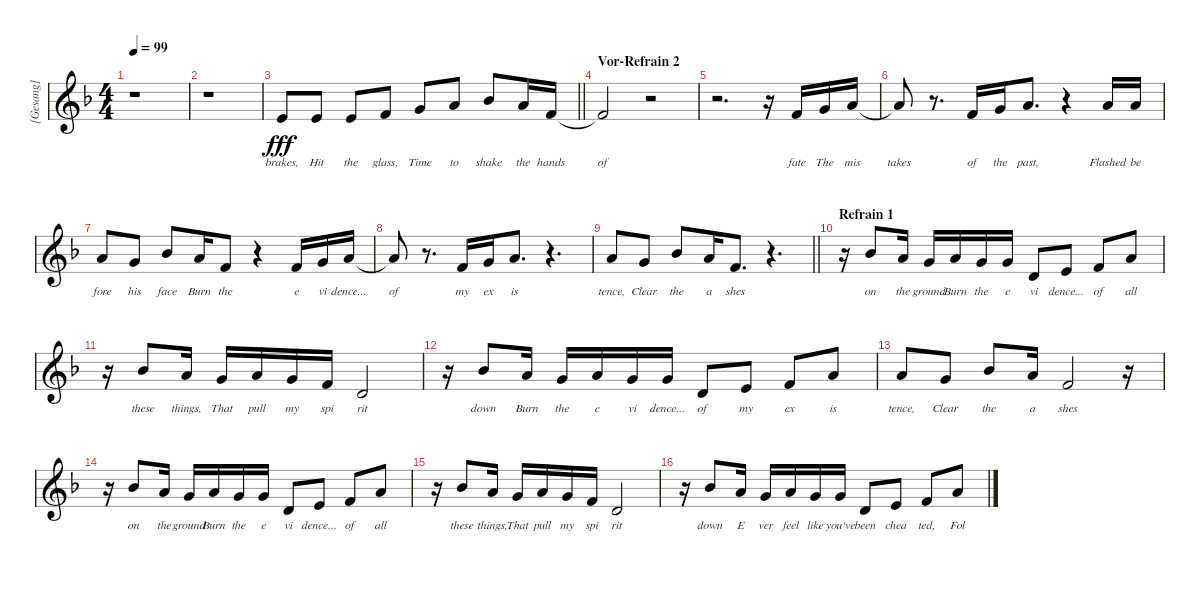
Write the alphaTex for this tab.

\track ("[Gesang]" "[Gesang]") {instrument tenorsax}
\staff {score}
\tuning (E4 B3 G3 D3 A2 E2) {hide}
\ts (4 4)
\tempo 99
\clef g2
\ks dminor
r.1{dy fff} |
r.1 |
\barLineRight lightlight
5.2.8{lyrics (0 "brakes,") lyrics (1 "") lyrics (2 "") lyrics (3 "") lyrics (4 "")} 5.2.8{lyrics (0 "Hit") lyrics (1 "") lyrics (2 "") lyrics (3 "") lyrics (4 "")} 5.2.8{lyrics (0 "the") lyrics (1 "") lyrics (2 "") lyrics (3 "") lyrics (4 "")} 6.2.8{lyrics (0 "glass,") lyrics (1 "") lyrics (2 "") lyrics (3 "") lyrics (4 "")} 3.1.8{lyrics (0 "Time") lyrics (1 "") lyrics (2 "") lyrics (3 "") lyrics (4 "")} 5.1.8{lyrics (0 "to") lyrics (1 "") lyrics (2 "") lyrics (3 "") lyrics (4 "")} 6.1.8{lyrics (0 "shake") lyrics (1 "") lyrics (2 "") lyrics (3 "") lyrics (4 "")} 5.1.16{lyrics (0 "the") lyrics (1 "") lyrics (2 "") lyrics (3 "") lyrics (4 "")} 6.2.16{lyrics (0 "hands") lyrics (1 "") lyrics (2 "") lyrics (3 "") lyrics (4 "")} |
\section ("" "Vor-Refrain 2")
6.2{t}.2{lyrics (0 "of") lyrics (1 "") lyrics (2 "") lyrics (3 "") lyrics (4 "")} r.2 |
r.2{d} r.16 6.2.16{lyrics (0 "fate") lyrics (1 "") lyrics (2 "") lyrics (3 "") lyrics (4 "")} 8.2.16{lyrics (0 "The") lyrics (1 "") lyrics (2 "") lyrics (3 "") lyrics (4 "")} 5.1.16{lyrics (0 "mis") lyrics (1 "") lyrics (2 "") lyrics (3 "") lyrics (4 "")} |
5.1{t}.8{lyrics (0 "takes") lyrics (1 "") lyrics (2 "") lyrics (3 "") lyrics (4 "")} r.8{d} 6.2.16{lyrics (0 "of") lyrics (1 "") lyrics (2 "") lyrics (3 "") lyrics (4 "")} 8.2.16{lyrics (0 "the") lyrics (1 "") lyrics (2 "") lyrics (3 "") lyrics (4 "")} 5.1.8{d lyrics (0 "past,") lyrics (1 "") lyrics (2 "") lyrics (3 "") lyrics (4 "")} r.4 5.1.16{lyrics (0 "Flashed") lyrics (1 "") lyrics (2 "") lyrics (3 "") lyrics (4 "")} 5.1.16{lyrics (0 "be") lyrics (1 "") lyrics (2 "") lyrics (3 "") lyrics (4 "")} |
5.1.8{lyrics (0 "fore") lyrics (1 "") lyrics (2 "") lyrics (3 "") lyrics (4 "")} 3.1.8{lyrics (0 "his") lyrics (1 "") lyrics (2 "") lyrics (3 "") lyrics (4 "")} 6.1.8{lyrics (0 "face") lyrics (1 "") lyrics (2 "") lyrics (3 "") lyrics (4 "")} 5.1.16{lyrics (0 "Burn") lyrics (1 "") lyrics (2 "") lyrics (3 "") lyrics (4 "")} 6.2.8{lyrics (0 "the") lyrics (1 "") lyrics (2 "") lyrics (3 "") lyrics (4 "")} r.4 6.2.16{lyrics (0 "e") lyrics (1 "") lyrics (2 "") lyrics (3 "") lyrics (4 "")} 8.2.16{lyrics (0 "vi") lyrics (1 "") lyrics (2 "") lyrics (3 "") lyrics (4 "")} 5.1.16{lyrics (0 "dence...") lyrics (1 "") lyrics (2 "") lyrics (3 "") lyrics (4 "")} |
5.1{t}.8{lyrics (0 "of") lyrics (1 "") lyrics (2 "") lyrics (3 "") lyrics (4 "")} r.8{d} 6.2.16{lyrics (0 "my") lyrics (1 "") lyrics (2 "") lyrics (3 "") lyrics (4 "")} 8.2.16{lyrics (0 "ex") lyrics (1 "") lyrics (2 "") lyrics (3 "") lyrics (4 "")} 5.1.8{d lyrics (0 "is") lyrics (1 "") lyrics (2 "") lyrics (3 "") lyrics (4 "")} r.4{d} |
\barLineRight lightlight
5.1.8{lyrics (0 "tence,") lyrics (1 "") lyrics (2 "") lyrics (3 "") lyrics (4 "")} 3.1.8{lyrics (0 "Clear") lyrics (1 "") lyrics (2 "") lyrics (3 "") lyrics (4 "")} 6.1.8{lyrics (0 "the") lyrics (1 "") lyrics (2 "") lyrics (3 "") lyrics (4 "")} 5.1.16{lyrics (0 "a") lyrics (1 "") lyrics (2 "") lyrics (3 "") lyrics (4 "")} 6.2.8{d lyrics (0 "shes") lyrics (1 "") lyrics (2 "") lyrics (3 "") lyrics (4 "")} r.4{d} |
\section ("" "Refrain 1")
r.16 6.1.8{lyrics (0 "on") lyrics (1 "") lyrics (2 "") lyrics (3 "") lyrics (4 "")} 5.1.16{lyrics (0 "the") lyrics (1 "") lyrics (2 "") lyrics (3 "") lyrics (4 "")} 3.1.16{lyrics (0 "ground") lyrics (1 "") lyrics (2 "") lyrics (3 "") lyrics (4 "")} 5.1.16{lyrics (0 "Burn") lyrics (1 "") lyrics (2 "") lyrics (3 "") lyrics (4 "")} 3.1.16{lyrics (0 "the") lyrics (1 "") lyrics (2 "") lyrics (3 "") lyrics (4 "")} 8.2.16{lyrics (0 "e") lyrics (1 "") lyrics (2 "") lyrics (3 "") lyrics (4 "")} 3.2.8{lyrics (0 "vi") lyrics (1 "") lyrics (2 "") lyrics (3 "") lyrics (4 "")} 5.2.8{lyrics (0 "dence...") lyrics (1 "") lyrics (2 "") lyrics (3 "") lyrics (4 "")} 6.2.8{lyrics (0 "of") lyrics (1 "") lyrics (2 "") lyrics (3 "") lyrics (4 "")} 10.2.8{lyrics (0 "all") lyrics (1 "") lyrics (2 "") lyrics (3 "") lyrics (4 "")} |
r.16 6.1.8{lyrics (0 "these") lyrics (1 "") lyrics (2 "") lyrics (3 "") lyrics (4 "")} 5.1.16{lyrics (0 "things,") lyrics (1 "") lyrics (2 "") lyrics (3 "") lyrics (4 "")} 3.1.16{lyrics (0 "That") lyrics (1 "") lyrics (2 "") lyrics (3 "") lyrics (4 "")} 5.1.16{lyrics (0 "pull") lyrics (1 "") lyrics (2 "") lyrics (3 "") lyrics (4 "")} 3.1.16{lyrics (0 "my") lyrics (1 "") lyrics (2 "") lyrics (3 "") lyrics (4 "")} 6.2.16{lyrics (0 "spi") lyrics (1 "") lyrics (2 "") lyrics (3 "") lyrics (4 "")} 3.2.2{lyrics (0 "rit") lyrics (1 "") lyrics (2 "") lyrics (3 "") lyrics (4 "")} |
r.16 6.1.8{lyrics (0 "down") lyrics (1 "") lyrics (2 "") lyrics (3 "") lyrics (4 "")} 5.1.16{lyrics (0 "Burn") lyrics (1 "") lyrics (2 "") lyrics (3 "") lyrics (4 "")} 3.1.16{lyrics (0 "the") lyrics (1 "") lyrics (2 "") lyrics (3 "") lyrics (4 "")} 5.1.16{lyrics (0 "e") lyrics (1 "") lyrics (2 "") lyrics (3 "") lyrics (4 "")} 3.1.16{lyrics (0 "vi") lyrics (1 "") lyrics (2 "") lyrics (3 "") lyrics (4 "")} 8.2.16{lyrics (0 "dence...") lyrics (1 "") lyrics (2 "") lyrics (3 "") lyrics (4 "")} 3.2.8{lyrics (0 "of") lyrics (1 "") lyrics (2 "") lyrics (3 "") lyrics (4 "")} 5.2.8{lyrics (0 "my") lyrics (1 "") lyrics (2 "") lyrics (3 "") lyrics (4 "")} 6.2.8{lyrics (0 "ex") lyrics (1 "") lyrics (2 "") lyrics (3 "") lyrics (4 "")} 10.2.8{lyrics (0 "is") lyrics (1 "") lyrics (2 "") lyrics (3 "") lyrics (4 "")} |
5.1.8{lyrics (0 "tence,") lyrics (1 "") lyrics (2 "") lyrics (3 "") lyrics (4 "")} 3.1.8{lyrics (0 "Clear") lyrics (1 "") lyrics (2 "") lyrics (3 "") lyrics (4 "")} 6.1.8{lyrics (0 "the") lyrics (1 "") lyrics (2 "") lyrics (3 "") lyrics (4 "")} 5.1.16{lyrics (0 "a") lyrics (1 "") lyrics (2 "") lyrics (3 "") lyrics (4 "")} 6.2.2{lyrics (0 "shes") lyrics (1 "") lyrics (2 "") lyrics (3 "") lyrics (4 "")} r.16 |
r.16 6.1.8{lyrics (0 "on") lyrics (1 "") lyrics (2 "") lyrics (3 "") lyrics (4 "")} 5.1.16{lyrics (0 "the") lyrics (1 "") lyrics (2 "") lyrics (3 "") lyrics (4 "")} 3.1.16{lyrics (0 "ground") lyrics (1 "") lyrics (2 "") lyrics (3 "") lyrics (4 "")} 5.1.16{lyrics (0 "Burn") lyrics (1 "") lyrics (2 "") lyrics (3 "") lyrics (4 "")} 3.1.16{lyrics (0 "the") lyrics (1 "") lyrics (2 "") lyrics (3 "") lyrics (4 "")} 8.2.16{lyrics (0 "e") lyrics (1 "") lyrics (2 "") lyrics (3 "") lyrics (4 "")} 3.2.8{lyrics (0 "vi") lyrics (1 "") lyrics (2 "") lyrics (3 "") lyrics (4 "")} 5.2.8{lyrics (0 "dence...") lyrics (1 "") lyrics (2 "") lyrics (3 "") lyrics (4 "")} 6.2.8{lyrics (0 "of") lyrics (1 "") lyrics (2 "") lyrics (3 "") lyrics (4 "")} 10.2.8{lyrics (0 "all") lyrics (1 "") lyrics (2 "") lyrics (3 "") lyrics (4 "")} |
r.16 6.1.8{lyrics (0 "these") lyrics (1 "") lyrics (2 "") lyrics (3 "") lyrics (4 "")} 5.1.16{lyrics (0 "things,") lyrics (1 "") lyrics (2 "") lyrics (3 "") lyrics (4 "")} 3.1.16{lyrics (0 "That") lyrics (1 "") lyrics (2 "") lyrics (3 "") lyrics (4 "")} 5.1.16{lyrics (0 "pull") lyrics (1 "") lyrics (2 "") lyrics (3 "") lyrics (4 "")} 3.1.16{lyrics (0 "my") lyrics (1 "") lyrics (2 "") lyrics (3 "") lyrics (4 "")} 6.2.16{lyrics (0 "spi") lyrics (1 "") lyrics (2 "") lyrics (3 "") lyrics (4 "")} 3.2.2{lyrics (0 "rit") lyrics (1 "") lyrics (2 "") lyrics (3 "") lyrics (4 "")} |
r.16 6.1.8{lyrics (0 "down") lyrics (1 "") lyrics (2 "") lyrics (3 "") lyrics (4 "")} 5.1.16{lyrics (0 "E") lyrics (1 "") lyrics (2 "") lyrics (3 "") lyrics (4 "")} 3.1.16{lyrics (0 "ver") lyrics (1 "") lyrics (2 "") lyrics (3 "") lyrics (4 "")} 5.1.16{lyrics (0 "feel") lyrics (1 "") lyrics (2 "") lyrics (3 "") lyrics (4 "")} 3.1.16{lyrics (0 "like") lyrics (1 "") lyrics (2 "") lyrics (3 "") lyrics (4 "")} 8.2.16{lyrics (0 "you've") lyrics (1 "") lyrics (2 "") lyrics (3 "") lyrics (4 "")} 3.2.8{lyrics (0 "been") lyrics (1 "") lyrics (2 "") lyrics (3 "") lyrics (4 "")} 5.2.8{lyrics (0 "chea") lyrics (1 "") lyrics (2 "") lyrics (3 "") lyrics (4 "")} 6.2.8{lyrics (0 "ted,") lyrics (1 "") lyrics (2 "") lyrics (3 "") lyrics (4 "")} 10.2.8{lyrics (0 "Fol") lyrics (1 "") lyrics (2 "") lyrics (3 "") lyrics (4 "")}
